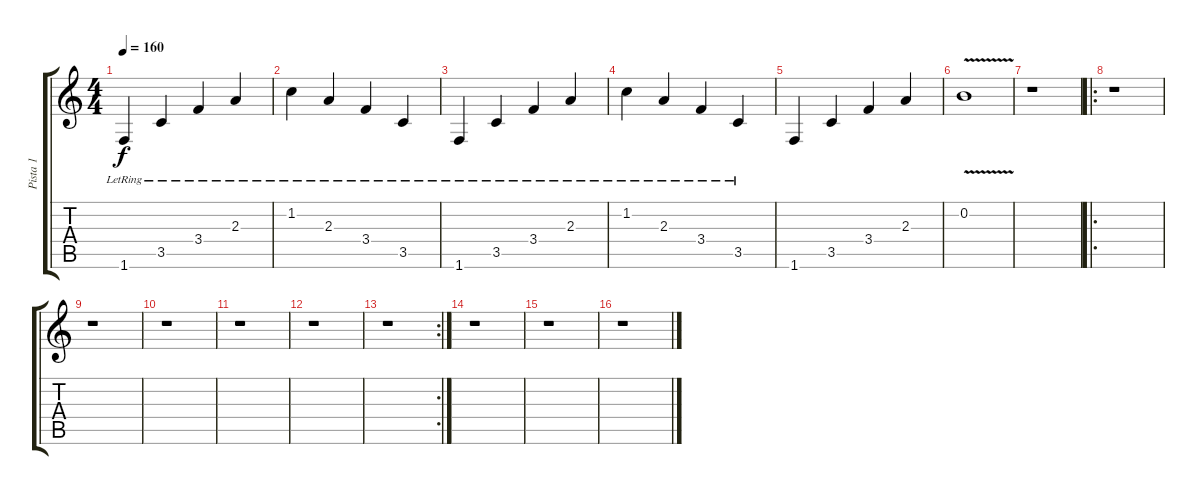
\track ("Pista 1" "Pista 1") {instrument acousticguitarsteel}
\staff {score tabs}
\tuning (E4 B3 G3 D3 A2 E2) {hide}
\ts (4 4)
\tempo 160
\clef g2
\ks c
1.6{lr}.4{dy f} 3.5{lr}.4 3.4{lr}.4 2.3{lr}.4 |
1.2{lr}.4 2.3{lr}.4 3.4{lr}.4 3.5{lr}.4 |
1.6{lr}.4 3.5{lr}.4 3.4{lr}.4 2.3{lr}.4 |
1.2{lr}.4 2.3{lr}.4 3.4{lr}.4 3.5{lr}.4 |
1.6.4 3.5.4 3.4.4 2.3.4 |
0.2{v}.1 |
r.1 |
\ro
r.1 |
r.1 |
r.1 |
r.1 |
r.1 |
\rc 2
r.1 |
r.1 |
r.1 |
r.1
